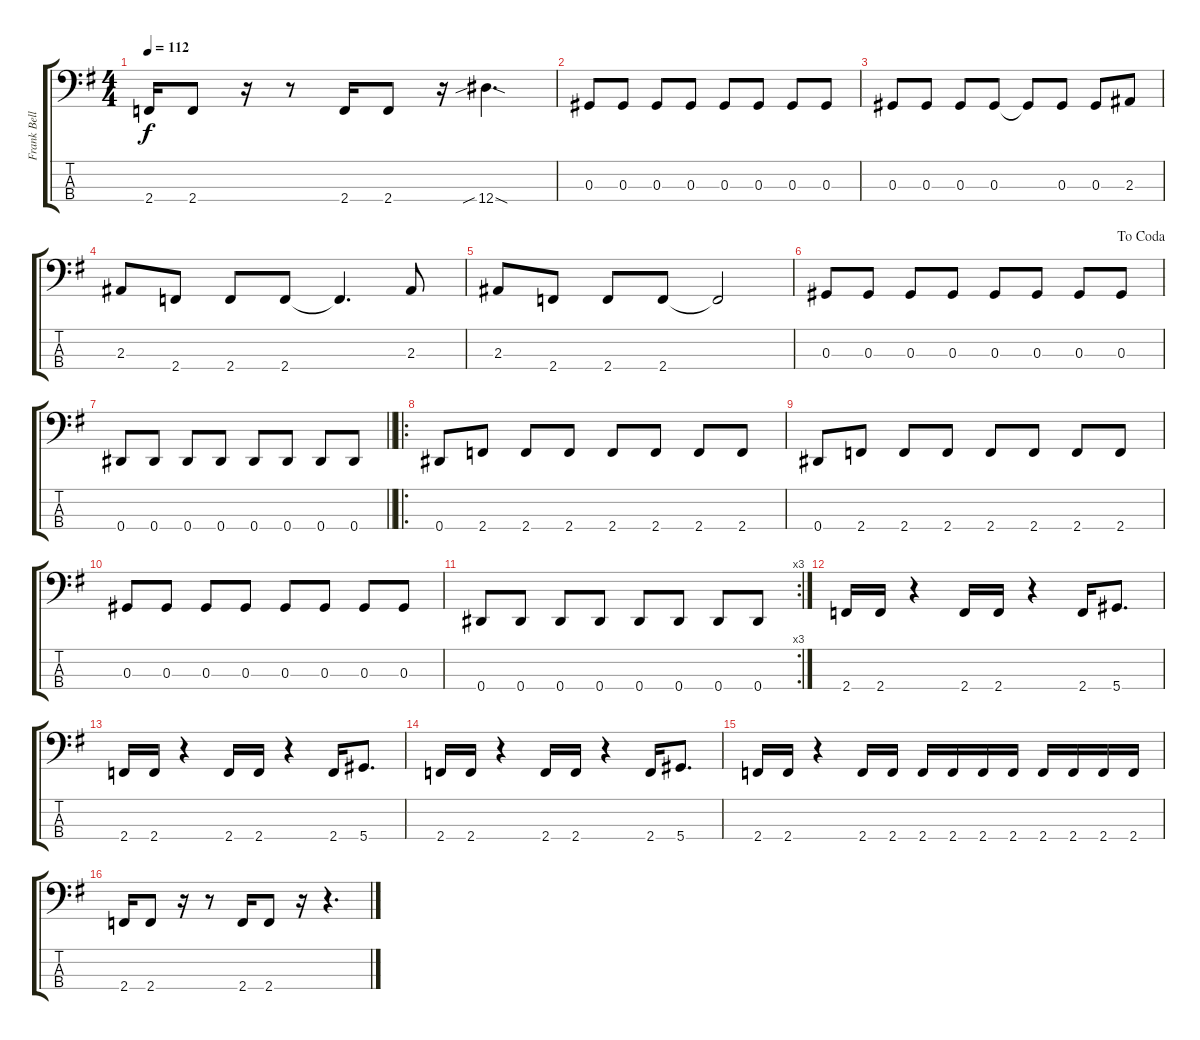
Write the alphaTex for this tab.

\track ("Frank Bello" "Frank Bell") {instrument electricbassfinger}
\staff {score tabs}
\tuning (Gb2 Db2 Ab1 Eb1) {hide}
\ts (4 4)
\tempo 112
\clef f4
\ks g
2.4.16{dy f} 2.4.8 r.16 r.8 2.4.16 2.4.8 r.16 12.4{sib sod}.4{d} |
0.3.8 0.3.8 0.3.8 0.3.8 0.3.8 0.3.8 0.3.8 0.3.8 |
0.3.8 0.3.8 0.3.8 0.3.8 0.3{t}.8 0.3.8 0.3.8 2.3.8 |
2.3.8 2.4.8 2.4.8 2.4.8 2.4{t}.4{d} 2.3.8 |
2.3.8 2.4.8 2.4.8 2.4.8 2.4{t}.2 |
\jump dacoda
0.3.8 0.3.8 0.3.8 0.3.8 0.3.8 0.3.8 0.3.8 0.3.8 |
\barLineRight lightlight
0.4.8 0.4.8 0.4.8 0.4.8 0.4.8 0.4.8 0.4.8 0.4.8 |
\ro
0.4.8 2.4.8 2.4.8 2.4.8 2.4.8 2.4.8 2.4.8 2.4.8 |
0.4.8 2.4.8 2.4.8 2.4.8 2.4.8 2.4.8 2.4.8 2.4.8 |
0.3.8 0.3.8 0.3.8 0.3.8 0.3.8 0.3.8 0.3.8 0.3.8 |
\rc 3
0.4.8 0.4.8 0.4.8 0.4.8 0.4.8 0.4.8 0.4.8 0.4.8 |
2.4.16 2.4.16 r.4 2.4.16 2.4.16 r.4 2.4.16 5.4.8{d} |
2.4.16 2.4.16 r.4 2.4.16 2.4.16 r.4 2.4.16 5.4.8{d} |
2.4.16 2.4.16 r.4 2.4.16 2.4.16 r.4 2.4.16 5.4.8{d} |
2.4.16 2.4.16 r.4 2.4.16 2.4.16 2.4.16 2.4.16 2.4.16 2.4.16 2.4.16 2.4.16 2.4.16 2.4.16 |
2.4.16 2.4.8 r.16 r.8 2.4.16 2.4.8 r.16 r.4{d}
